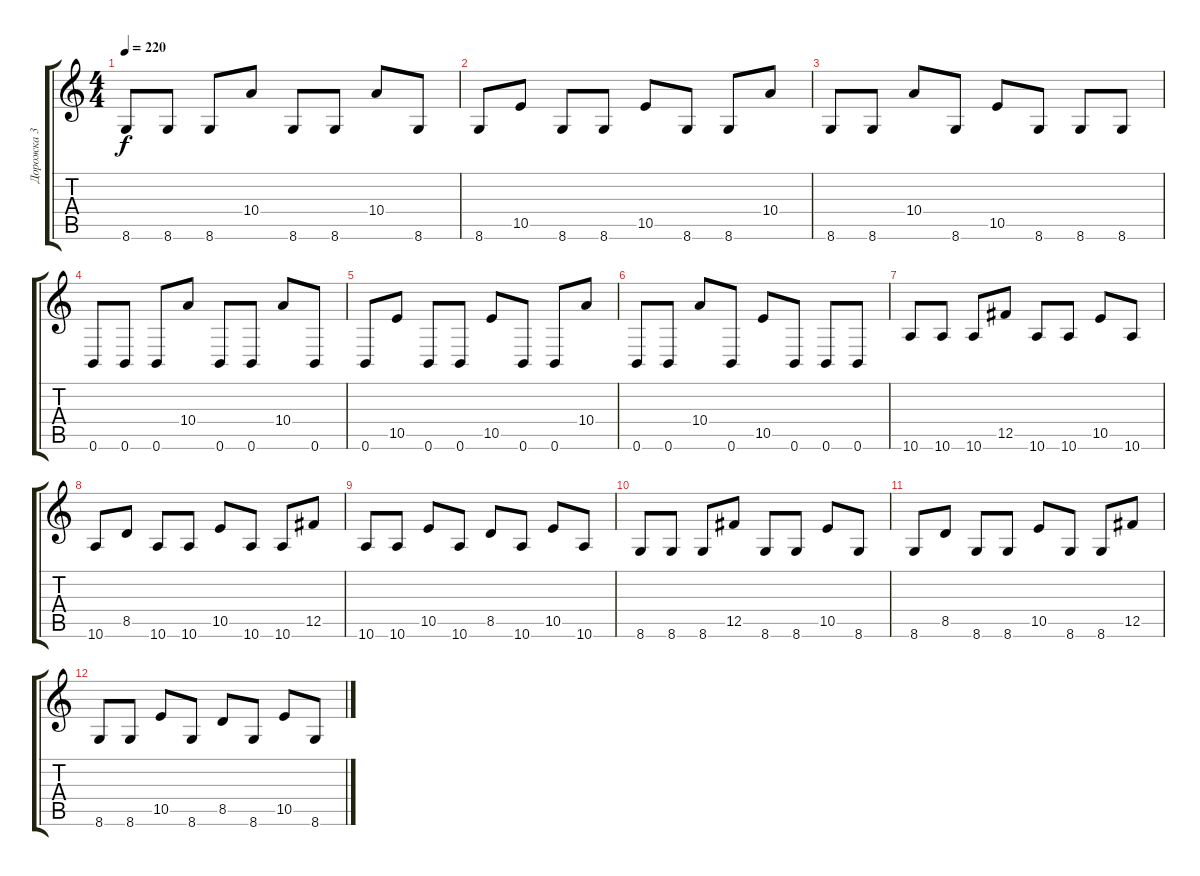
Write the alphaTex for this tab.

\track ("Дорожка 3" "Дорожка 3") {instrument distortionguitar}
\staff {score tabs}
\tuning (Db4 Ab3 E3 B2 Gb2 B1) {hide}
\ts (4 4)
\tempo 220
\clef g2
\ks c
8.6.8{dy f instrument distortionguitar} 8.6.8 8.6.8 10.4.8 8.6.8 8.6.8 10.4.8 8.6.8 |
8.6.8 10.5.8 8.6.8 8.6.8 10.5.8 8.6.8 8.6.8 10.4.8 |
8.6.8 8.6.8 10.4.8 8.6.8 10.5.8 8.6.8 8.6.8 8.6.8 |
0.6.8 0.6.8 0.6.8 10.4.8 0.6.8 0.6.8 10.4.8 0.6.8 |
0.6.8 10.5.8 0.6.8 0.6.8 10.5.8 0.6.8 0.6.8 10.4.8 |
0.6.8 0.6.8 10.4.8 0.6.8 10.5.8 0.6.8 0.6.8 0.6.8 |
10.6.8 10.6.8 10.6.8 12.5.8 10.6.8 10.6.8 10.5.8 10.6.8 |
10.6.8 8.5.8 10.6.8 10.6.8 10.5.8 10.6.8 10.6.8 12.5.8 |
10.6.8 10.6.8 10.5.8 10.6.8 8.5.8 10.6.8 10.5.8 10.6.8 |
8.6.8 8.6.8 8.6.8 12.5.8 8.6.8 8.6.8 10.5.8 8.6.8 |
8.6.8 8.5.8 8.6.8 8.6.8 10.5.8 8.6.8 8.6.8 12.5.8 |
8.6.8 8.6.8 10.5.8 8.6.8 8.5.8 8.6.8 10.5.8 8.6.8
